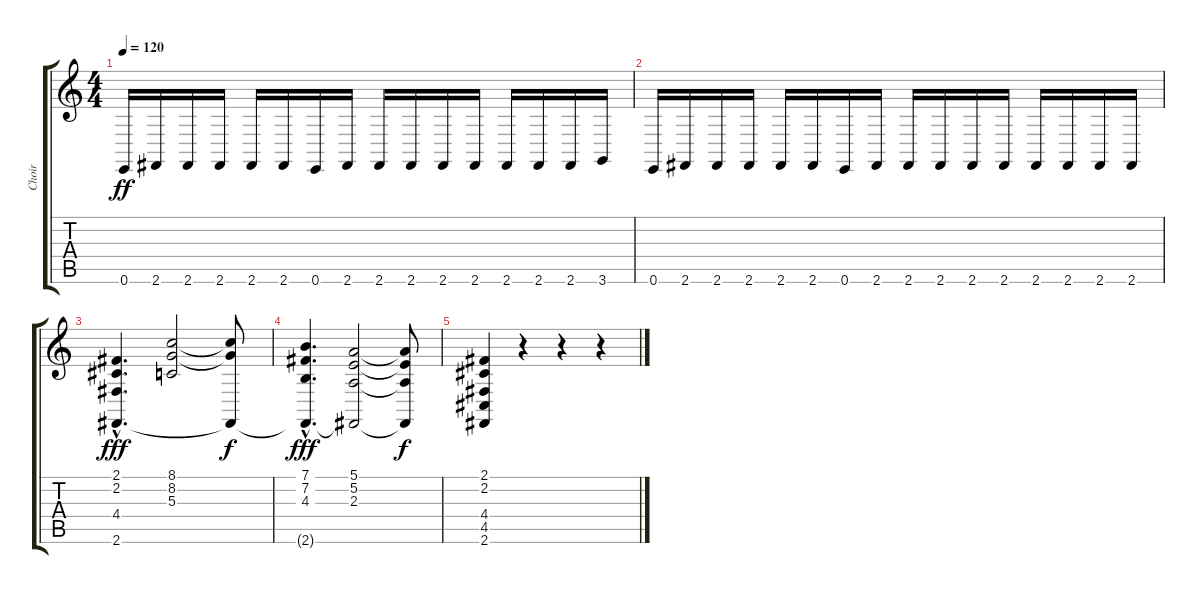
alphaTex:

\track ("Choir" "Choir") {instrument pad4choir}
\staff {score tabs}
\tuning (E4 B3 G3 D3 A2 E2) {hide}
\ts (4 4)
\tempo 120
\clef g2
\ks c
0.6.16{dy ff instrument reedorgan} 2.6.16 2.6.16 2.6.16 2.6.16 2.6.16 0.6.16 2.6.16 2.6.16 2.6.16 2.6.16 2.6.16 2.6.16 2.6.16 2.6.16 3.6.16 |
0.6.16 2.6.16 2.6.16 2.6.16 2.6.16 2.6.16 0.6.16 2.6.16 2.6.16 2.6.16 2.6.16 2.6.16 2.6.16 2.6.16 2.6.16 2.6.16 |
(2.1{hac} 2.2{hac} 4.4{hac} 2.6{hac}).4{d dy fff instrument pad4choir} (8.1 8.2 5.3).2 (8.1{t} 8.2{t} 2.6{t}).8{dy f} |
(7.1{hac} 7.2{hac} 4.3{hac} 2.6{hac t}).4{d dy fff} (5.1 5.2 2.3 2.6{t}).2 (5.1{t} 5.2{t} 2.3{t} 2.6{t}).8{dy f} |
(2.1 2.2 4.4 4.5 2.6).4 r.4 r.4 r.4
